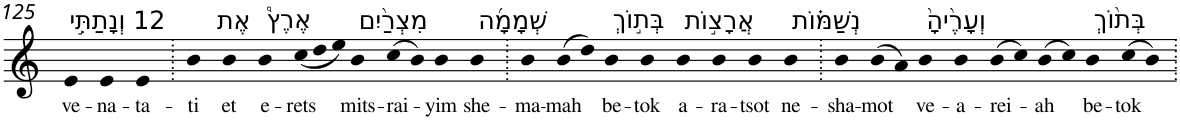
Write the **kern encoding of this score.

**kern	**text
*part1	*part1
*staff1	*staff1
*I"Piano	*
*I'Pno	*
!!LO:PB:g=z
*clefG2	*
*k[]	*
=125	=125
!LO:TX:a:t=12 וְנָתַתִּ֣י	!
!	!LO:LY:b
4e	ve-
!	!LO:LY:b
4e	-na-
!	!LO:LY:b
4e	-ta-
=126.	=126.
!	!LO:LY:b
4b	-ti
!LO:TX:a:t=אֶת	!
!	!LO:LY:b
4b	et
!LO:TX:a:t=אֶרֶץ֩	!
!	!LO:LY:b
4b	e-
*Xtuplet	*
!	!LO:LY:b
(<12cc	-rets
12dd	.
12ee)	.
!LO:TX:a:t=מִצְרַ֨יִם	!
!	!LO:LY:b
4b	mits-
!	!LO:LY:b
(>8cc	-rai-
8b)	.
!	!LO:LY:b
4b	-yim
!LO:TX:a:t=שְׁמָמָ֜ה	!
!	!LO:LY:b
4b	she-
=127.	=127.
!	!LO:LY:b
4b	-ma-
!	!LO:LY:b
(>8b	-mah
8dd)	.
!LO:TX:a:t=בְּת֣וֹךְ	!
!	!LO:LY:b
4b	be-
!	!LO:LY:b
4b	-tok
!LO:TX:a:t=אֲרָצ֣וֹת	!
!	!LO:LY:b
4b	a-
!	!LO:LY:b
4b	-ra-
!	!LO:LY:b
4b	-tsot
!LO:TX:a:t=נְשַׁמּ֗וֹת	!
!	!LO:LY:b
4b	ne-
=128.	=128.
!	!LO:LY:b
4b	-sha-
!	!LO:LY:b
(>8b	-mot
8a)	.
!LO:TX:a:t=וְעָרֶ֙יהָ֙	!
!	!LO:LY:b
4b	ve-
!	!LO:LY:b
4b	-a-
!	!LO:LY:b
(>8b	-rei-
8cc)	.
!	!LO:LY:b
(>8b	-ah
8cc)	.
!LO:TX:a:t=בְּת֨וֹךְ	!
!	!LO:LY:b
4b	be-
!	!LO:LY:b
(>8cc	-tok
8b)	.
=.	=.
*-	*-
